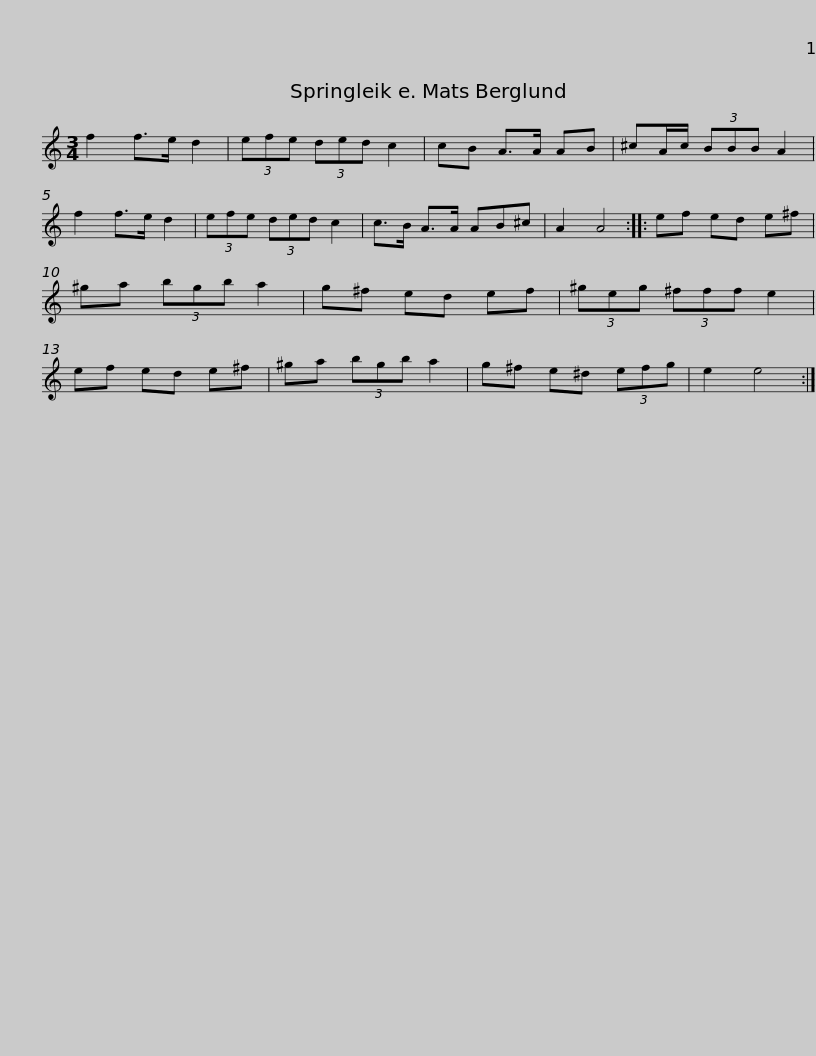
X:1
L:1/8
M:3/4
I:linebreak $
K:C
V:1 treble
V:1
 f2 f>e d2 | (3efe (3ded c2 | cB A>A AB | ^cA/c/ (3BBB A2 | f2 f>e d2 | %5
 (3efe (3ded c2 | c>B A>A AB^c |$ A2 A4 :: ef ed e^f | ^ga (3bgb a2 | %10
 g^f ed ef | (3^geg (3^fff e2 | ef ed e^f | ^ga (3bgb a2 |$ g^f e^d (3efg | %15
 e2 e4 :| %16
